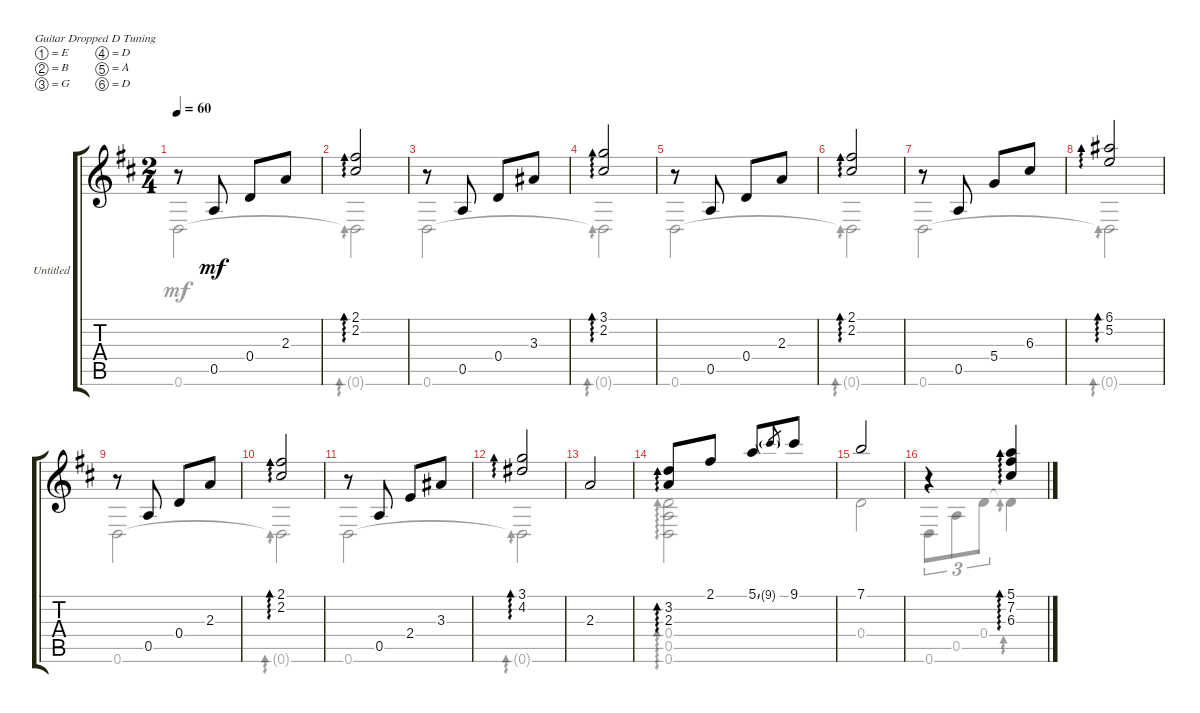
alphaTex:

\bracketExtendMode groupsimilarinstruments
\firstSystemTrackNameOrientation horizontal
\otherSystemsTrackNameOrientation horizontal
\track ("Untitled" "Untitled") {instrument acousticguitarnylon}
\staff {score tabs}
\tuning (E4 B3 G3 D3 A2 D2)
\voice
\ts (2 4)
\tempo 60
\clef g2
\ks d
r.8{dy mf instrument acousticguitarnylon} 0.5.8 0.4.8 2.3.8 |
(2.1 2.2).2{ad 0} |
r.8 0.5.8 0.4.8 3.3.8 |
(3.1 2.2).2{ad 0} |
r.8 0.5.8 0.4.8 2.3.8 |
(2.1 2.2).2{ad 0} |
r.8 0.5.8 5.4.8 6.3.8 |
(6.1 5.2).2{ad 0} |
r.8 0.5.8 0.4.8 2.3.8 |
(2.1 2.2).2{ad 0} |
r.8 0.5.8 2.4.8 3.3.8 |
(3.1 4.2).2{ad 0} |
2.3.2 |
(3.2 2.3).8{ad 0} 2.1.8 5.1{ss}.8 9.1{g}.8{gr} 9.1.8 |
7.1.2 |
r.4 (5.1 7.2 6.3).4{ad 0}
\voice
\clef g2
\ottava regular
\simile none
\ks d
0.6.2{dy mf} |
0.6{t}.2{ad 0} |
0.6.2 |
0.6{t}.2{ad 0} |
0.6.2 |
0.6{t}.2{ad 0} |
0.6.2 |
0.6{t}.2{ad 0} |
0.6.2 |
0.6{t}.2{ad 0} |
0.6.2 |
0.6{t}.2{ad 0} |
|
(0.4 0.5 0.6).2{ad 0} |
0.4.2 |
0.6.8{tu (3 2)} 0.5.8{tu (3 2)} 0.4.8{tu (3 2)} 0.4{t}.4{ad 0}
